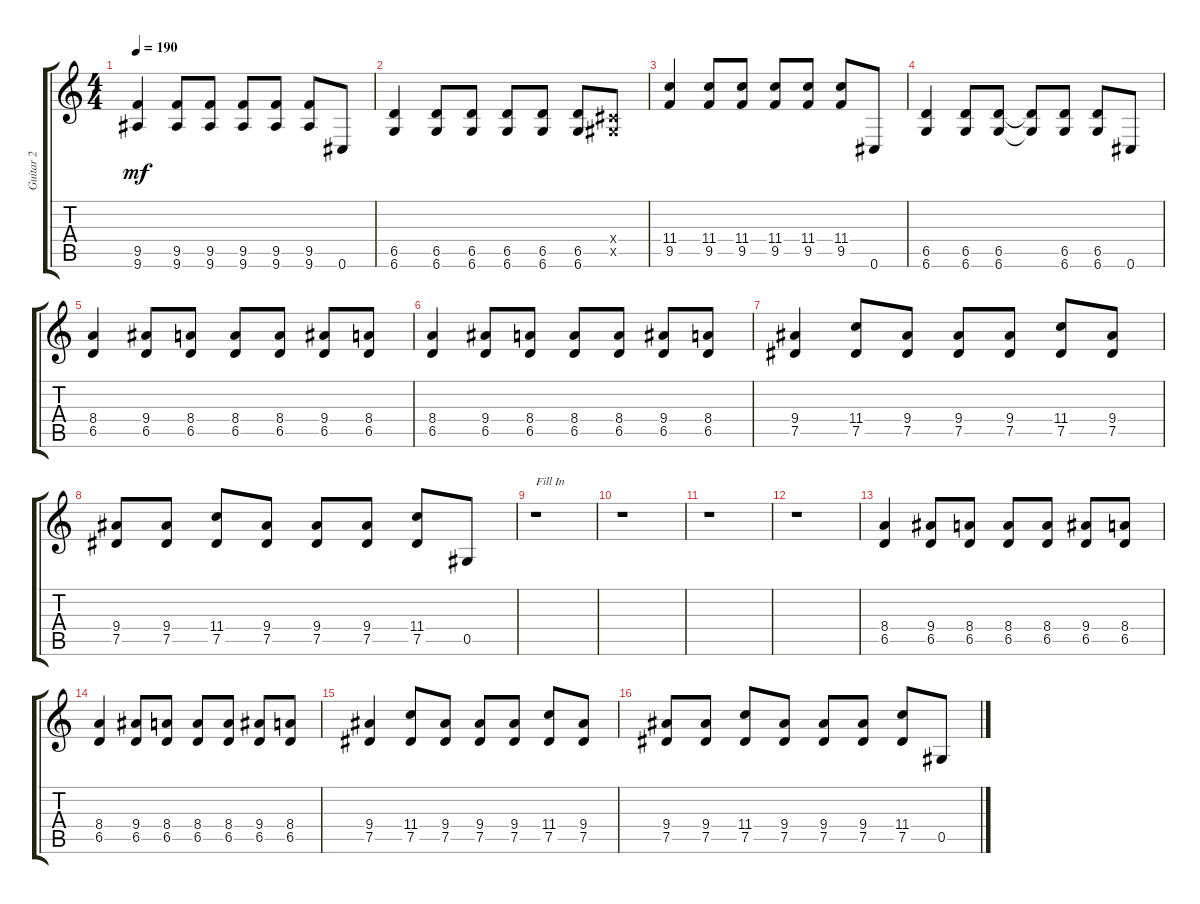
\track ("Guitar 2" "Guitar 2") {instrument distortionguitar}
\staff {score tabs}
\tuning (Eb4 Bb3 Gb3 Db3 Ab2 Db2) {hide}
\ts (4 4)
\tempo 190
\clef g2
\ks c
(9.5 9.6).4{dy mf} (9.5 9.6).8 (9.5 9.6).8 (9.5 9.6).8 (9.5 9.6).8 (9.5 9.6).8 0.6.8 |
(6.5 6.6).4 (6.5 6.6).8 (6.5 6.6).8 (6.5 6.6).8 (6.5 6.6).8 (6.5 6.6).8 (0.4{x} 0.5{x}).8 |
(11.4 9.5).4 (11.4 9.5).8 (11.4 9.5).8 (11.4 9.5).8 (11.4 9.5).8 (11.4 9.5).8 0.6.8 |
(6.5 6.6).4 (6.5 6.6).8 (6.5 6.6).8 (6.5{t} 6.6{t}).8 (6.5 6.6).8 (6.5 6.6).8 0.6.8 |
(8.4 6.5).4 (9.4 6.5).8 (8.4 6.5).8 (8.4 6.5).8 (8.4 6.5).8 (9.4 6.5).8 (8.4 6.5).8 |
(8.4 6.5).4 (9.4 6.5).8 (8.4 6.5).8 (8.4 6.5).8 (8.4 6.5).8 (9.4 6.5).8 (8.4 6.5).8 |
(9.4 7.5).4 (11.4 7.5).8 (9.4 7.5).8 (9.4 7.5).8 (9.4 7.5).8 (11.4 7.5).8 (9.4 7.5).8 |
(9.4 7.5).8 (9.4 7.5).8 (11.4 7.5).8 (9.4 7.5).8 (9.4 7.5).8 (9.4 7.5).8 (11.4 7.5).8 0.5.8 |
r.1{txt "Fill In"} |
r.1 |
r.1 |
r.1 |
(8.4 6.5).4 (9.4 6.5).8 (8.4 6.5).8 (8.4 6.5).8 (8.4 6.5).8 (9.4 6.5).8 (8.4 6.5).8 |
(8.4 6.5).4 (9.4 6.5).8 (8.4 6.5).8 (8.4 6.5).8 (8.4 6.5).8 (9.4 6.5).8 (8.4 6.5).8 |
(9.4 7.5).4 (11.4 7.5).8 (9.4 7.5).8 (9.4 7.5).8 (9.4 7.5).8 (11.4 7.5).8 (9.4 7.5).8 |
(9.4 7.5).8 (9.4 7.5).8 (11.4 7.5).8 (9.4 7.5).8 (9.4 7.5).8 (9.4 7.5).8 (11.4 7.5).8 0.5.8
